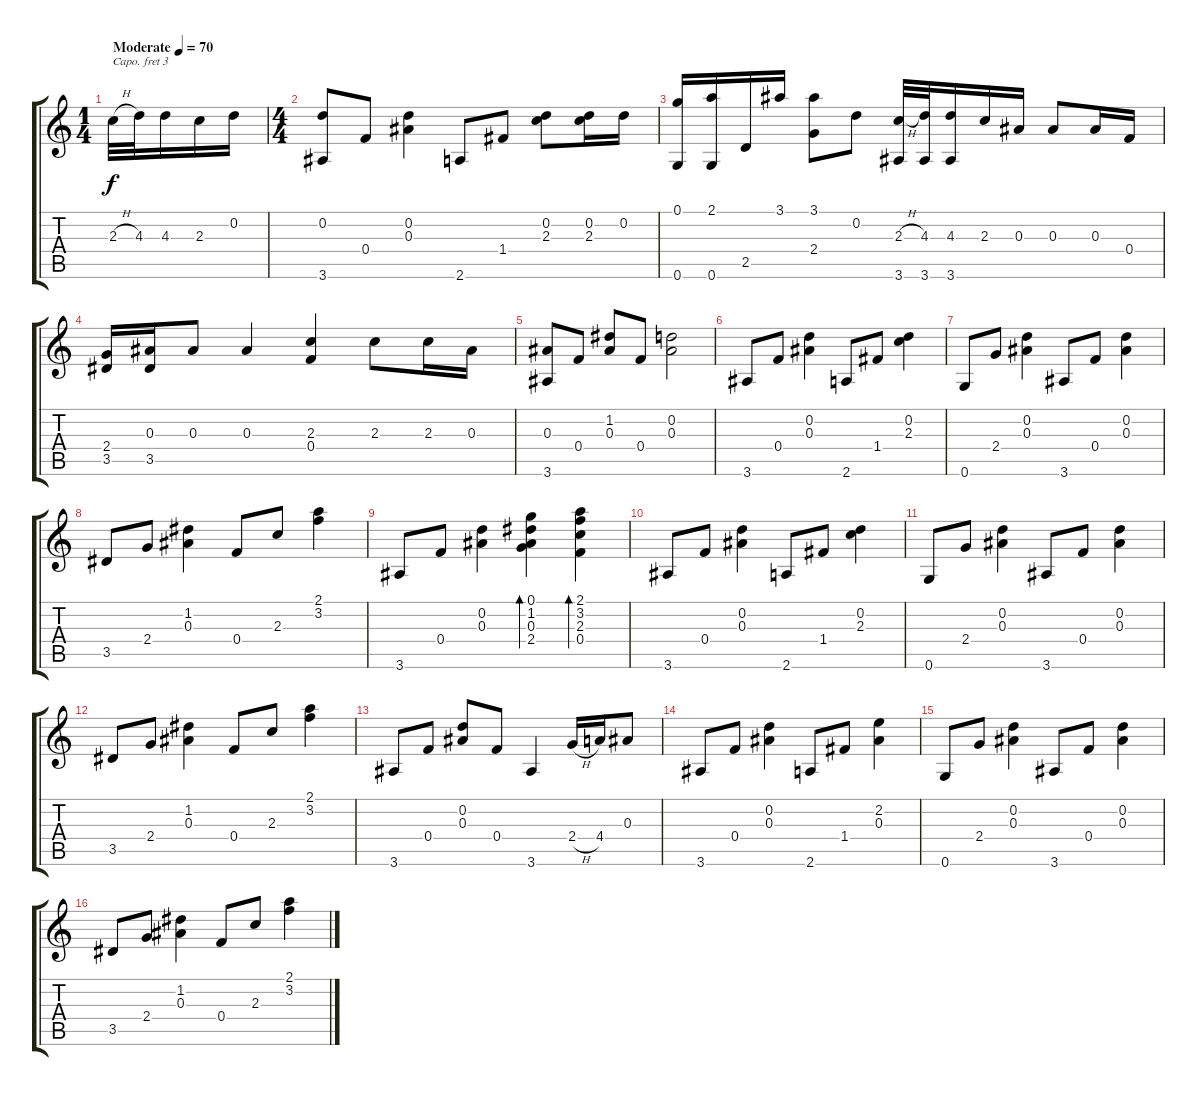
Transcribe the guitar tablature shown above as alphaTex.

\track "" {instrument acousticguitarsteel}
\staff {score tabs}
\capo 3
\tuning (E4 B3 G3 D3 A2 E2) {hide}
\ts (1 4)
\tempo (70 "Moderate")
\clef g2
\ks c
2.3{h}.32{dy f instrument acousticguitarsteel} 4.3.32 4.3.16 2.3.16 0.2.16 |
\ts (4 4)
(0.2 3.6).8 0.4.8 (0.2 0.3).4 2.6.8 1.4.8 (0.2 2.3).8 (0.2 2.3).16 0.2.16 |
(0.1 0.6).16 (2.1 0.6).16 2.5.16 3.1.16 (3.1 2.4).8 0.2.8 (2.3{h} 3.6).32 (4.3 3.6).32 (4.3 3.6).16 2.3.16 0.3.16 0.3.8 0.3.16 0.4.16 |
(2.4 3.5).16 (0.3 3.5).16 0.3.8 0.3.4 (2.3 0.4).4 2.3.8 2.3.16 0.3.16 |
(0.3 3.6).8 0.4.8 (1.2 0.3).8 0.4.8 (0.2 0.3).2 |
3.6.8 0.4.8 (0.2 0.3).4 2.6.8 1.4.8 (0.2 2.3).4 |
0.6.8 2.4.8 (0.2 0.3).4 3.6.8 0.4.8 (0.2 0.3).4 |
3.5.8 2.4.8 (1.2 0.3).4 0.4.8 2.3.8 (2.1 3.2).4 |
3.6.8 0.4.8 (0.2 0.3).4 (0.1 1.2 0.3 2.4).4{bd 480} (2.1 3.2 2.3 0.4).4{bd 480} |
3.6.8 0.4.8 (0.2 0.3).4 2.6.8 1.4.8 (0.2 2.3).4 |
0.6.8 2.4.8 (0.2 0.3).4 3.6.8 0.4.8 (0.2 0.3).4 |
3.5.8 2.4.8 (1.2 0.3).4 0.4.8 2.3.8 (2.1 3.2).4 |
3.6.8 0.4.8 (0.2 0.3).8 0.4.8 3.6.4 2.4{h}.16 4.4.16 0.3.8 |
3.6.8 0.4.8 (0.2 0.3).4 2.6.8 1.4.8 (2.2 0.3).4 |
0.6.8 2.4.8 (0.2 0.3).4 3.6.8 0.4.8 (0.2 0.3).4 |
3.5.8 2.4.8 (1.2 0.3).4 0.4.8 2.3.8 (2.1 3.2).4
